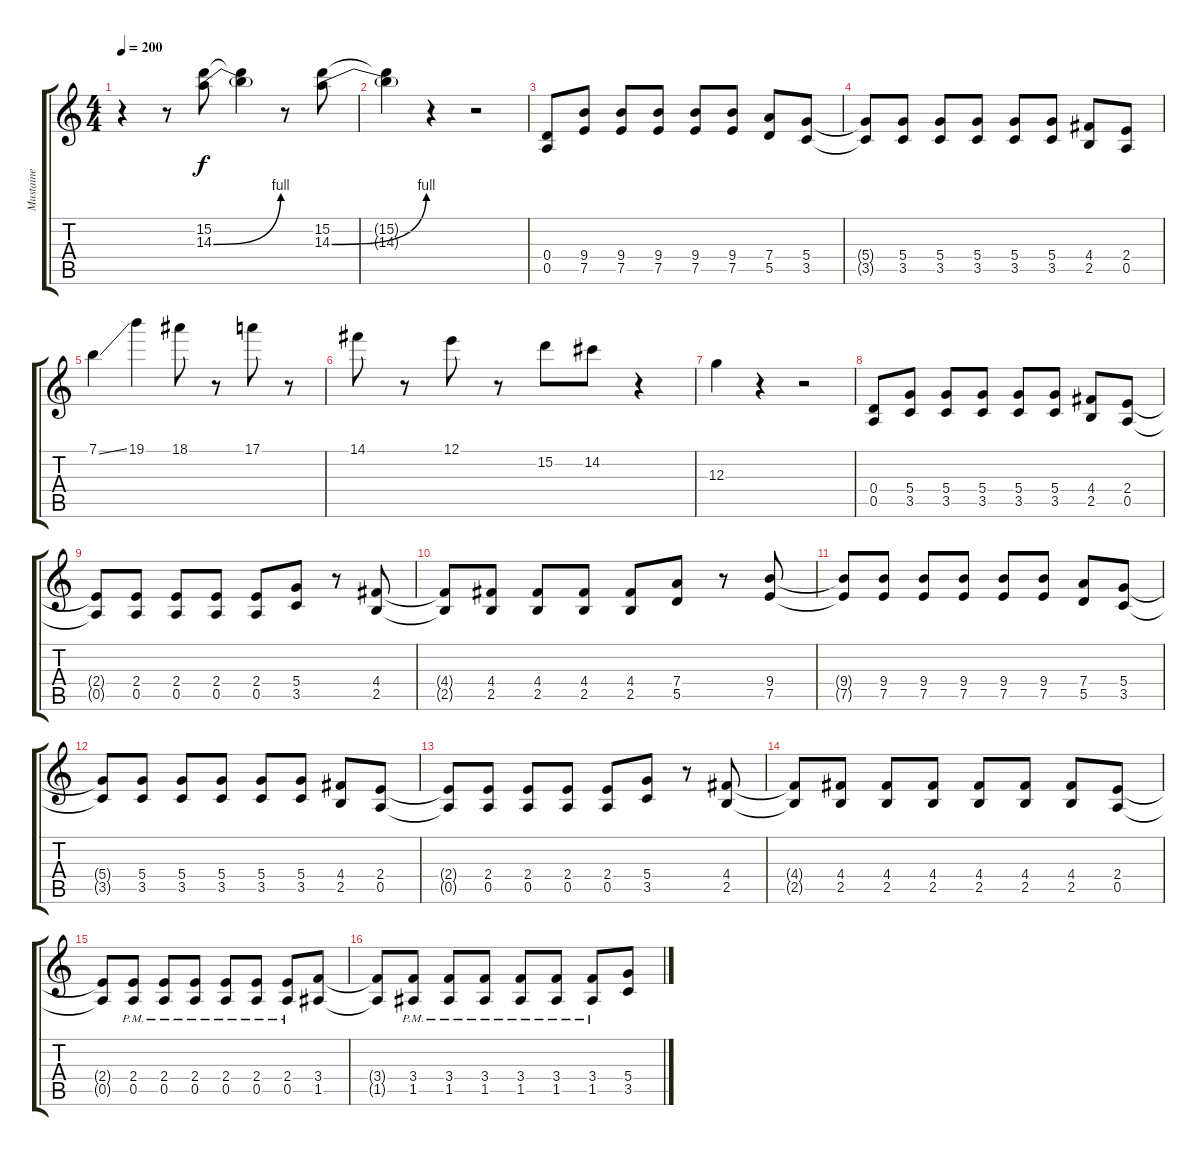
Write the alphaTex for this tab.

\track ("Mustaine" "Mustaine") {instrument distortionguitar}
\staff {score tabs}
\tuning (E4 B3 G3 D3 A2 E2) {hide}
\ts (4 4)
\tempo 200
\clef g2
\ks c
r.4{dy f} r.8 (15.2 14.3{be (bend 0 0 60 4)}).8 (15.2{t} 14.3{t}).4 r.8 (15.2 14.3{be (bend 0 0 60 4)}).8 |
(15.2{t} 14.3{t}).4 r.4 r.2 |
(0.4 0.5).8 (9.4 7.5).8 (9.4 7.5).8 (9.4 7.5).8 (9.4 7.5).8 (9.4 7.5).8 (7.4 5.5).8 (5.4 3.5).8 |
(5.4{t} 3.5{t}).8 (5.4 3.5).8 (5.4 3.5).8 (5.4 3.5).8 (5.4 3.5).8 (5.4 3.5).8 (4.4 2.5).8 (2.4 0.5).8 |
7.1{ss}.4 19.1.4 18.1.8 r.8 17.1.8 r.8 |
14.1.8 r.8 12.1.8 r.8 15.2.8 14.2.8 r.4 |
12.3.4 r.4 r.2 |
(0.4 0.5).8 (5.4 3.5).8 (5.4 3.5).8 (5.4 3.5).8 (5.4 3.5).8 (5.4 3.5).8 (4.4 2.5).8 (2.4 0.5).8 |
(2.4{t} 0.5{t}).8 (2.4 0.5).8 (2.4 0.5).8 (2.4 0.5).8 (2.4 0.5).8 (5.4 3.5).8 r.8 (4.4 2.5).8 |
(4.4{t} 2.5{t}).8 (4.4 2.5).8 (4.4 2.5).8 (4.4 2.5).8 (4.4 2.5).8 (7.4 5.5).8 r.8 (9.4 7.5).8 |
(9.4{t} 7.5{t}).8 (9.4 7.5).8 (9.4 7.5).8 (9.4 7.5).8 (9.4 7.5).8 (9.4 7.5).8 (7.4 5.5).8 (5.4 3.5).8 |
(5.4{t} 3.5{t}).8 (5.4 3.5).8 (5.4 3.5).8 (5.4 3.5).8 (5.4 3.5).8 (5.4 3.5).8 (4.4 2.5).8 (2.4 0.5).8 |
(2.4{t} 0.5{t}).8 (2.4 0.5).8 (2.4 0.5).8 (2.4 0.5).8 (2.4 0.5).8 (5.4 3.5).8 r.8 (4.4 2.5).8 |
(4.4{t} 2.5{t}).8 (4.4 2.5).8 (4.4 2.5).8 (4.4 2.5).8 (4.4 2.5).8 (4.4 2.5).8 (4.4 2.5).8 (2.4 0.5).8 |
(2.4{t} 0.5{t}).8 (2.4{pm} 0.5{pm}).8 (2.4{pm} 0.5{pm}).8 (2.4{pm} 0.5{pm}).8 (2.4{pm} 0.5{pm}).8 (2.4{pm} 0.5{pm}).8 (2.4{pm} 0.5{pm}).8 (3.4 1.5).8 |
(3.4{t} 1.5{t}).8 (3.4{pm} 1.5{pm}).8 (3.4{pm} 1.5{pm}).8 (3.4{pm} 1.5{pm}).8 (3.4{pm} 1.5{pm}).8 (3.4{pm} 1.5{pm}).8 (3.4{pm} 1.5{pm}).8 (5.4 3.5).8
